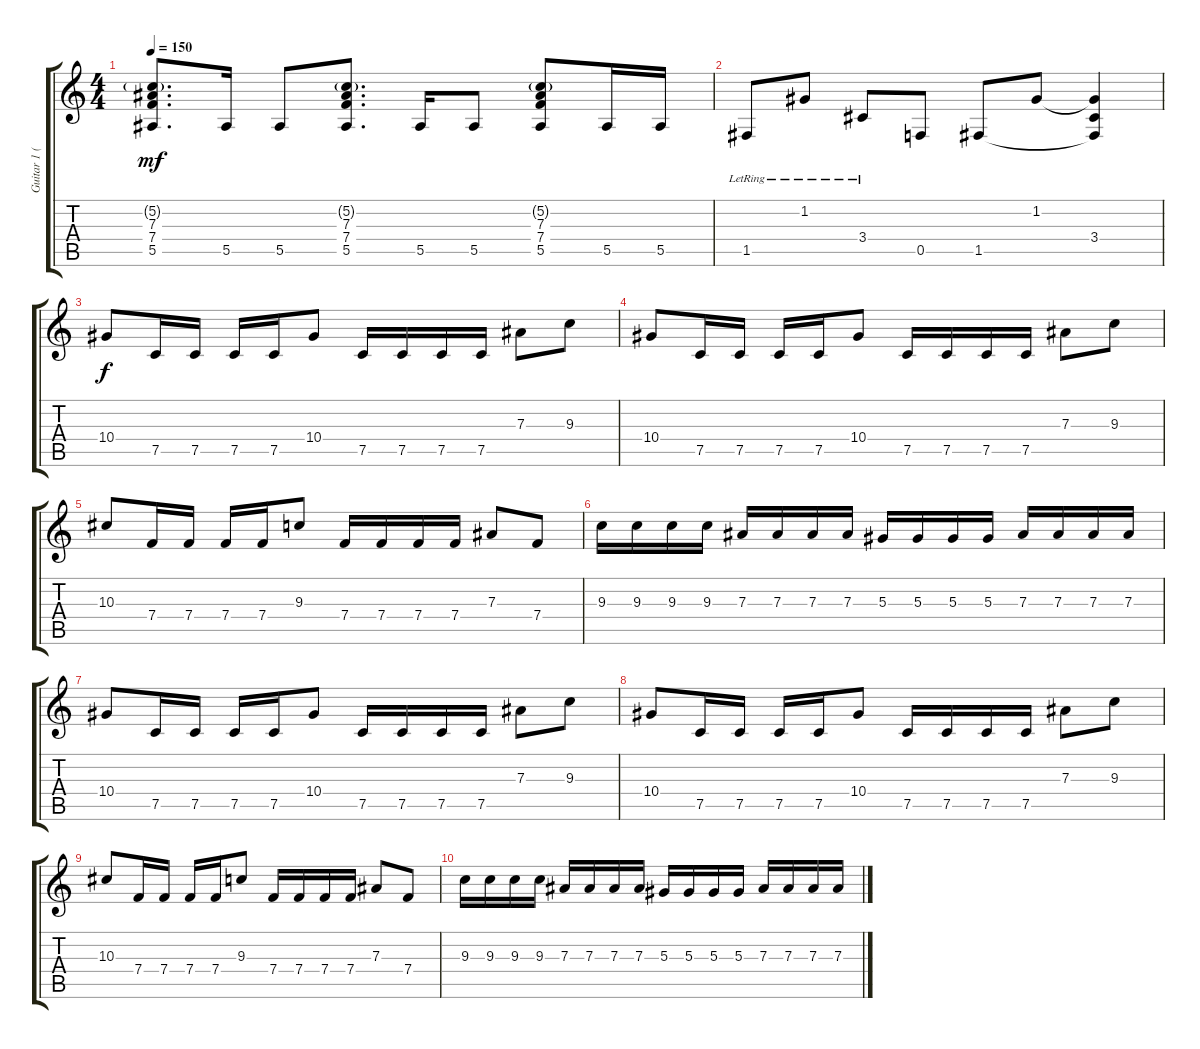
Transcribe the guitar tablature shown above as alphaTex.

\track ("Guitar 1 (Lead)" "Guitar 1 (") {instrument distortionguitar}
\staff {score tabs}
\tuning (C4 G3 Eb3 Bb2 F2 C2) {hide}
\ts (4 4)
\tempo 150
\clef g2
\ks c
(5.2{g} 7.3 7.4 5.5).8{d dy mf} 5.5.16 5.5.8 (5.2{g} 7.3 7.4 5.5).8{d} 5.5.16 5.5.8 (5.2{g} 7.3 7.4 5.5).8 5.5.16 5.5.16 |
1.5{lr}.8 1.2{lr}.8 3.4{lr}.8 0.5.8 1.5.8 1.2.8 (1.2{t} 3.4 1.5{t}).4 |
10.4.8{dy f} 7.5.16 7.5.16 7.5.16 7.5.16 10.4.8 7.5.16 7.5.16 7.5.16 7.5.16 7.3.8 9.3.8 |
10.4.8 7.5.16 7.5.16 7.5.16 7.5.16 10.4.8 7.5.16 7.5.16 7.5.16 7.5.16 7.3.8 9.3.8 |
10.3.8 7.4.16 7.4.16 7.4.16 7.4.16 9.3.8 7.4.16 7.4.16 7.4.16 7.4.16 7.3.8 7.4.8 |
9.3.16 9.3.16 9.3.16 9.3.16 7.3.16 7.3.16 7.3.16 7.3.16 5.3.16 5.3.16 5.3.16 5.3.16 7.3.16 7.3.16 7.3.16 7.3.16 |
10.4.8 7.5.16 7.5.16 7.5.16 7.5.16 10.4.8 7.5.16 7.5.16 7.5.16 7.5.16 7.3.8 9.3.8 |
10.4.8 7.5.16 7.5.16 7.5.16 7.5.16 10.4.8 7.5.16 7.5.16 7.5.16 7.5.16 7.3.8 9.3.8 |
10.3.8 7.4.16 7.4.16 7.4.16 7.4.16 9.3.8 7.4.16 7.4.16 7.4.16 7.4.16 7.3.8 7.4.8 |
9.3.16 9.3.16 9.3.16 9.3.16 7.3.16 7.3.16 7.3.16 7.3.16 5.3.16 5.3.16 5.3.16 5.3.16 7.3.16 7.3.16 7.3.16 7.3.16
